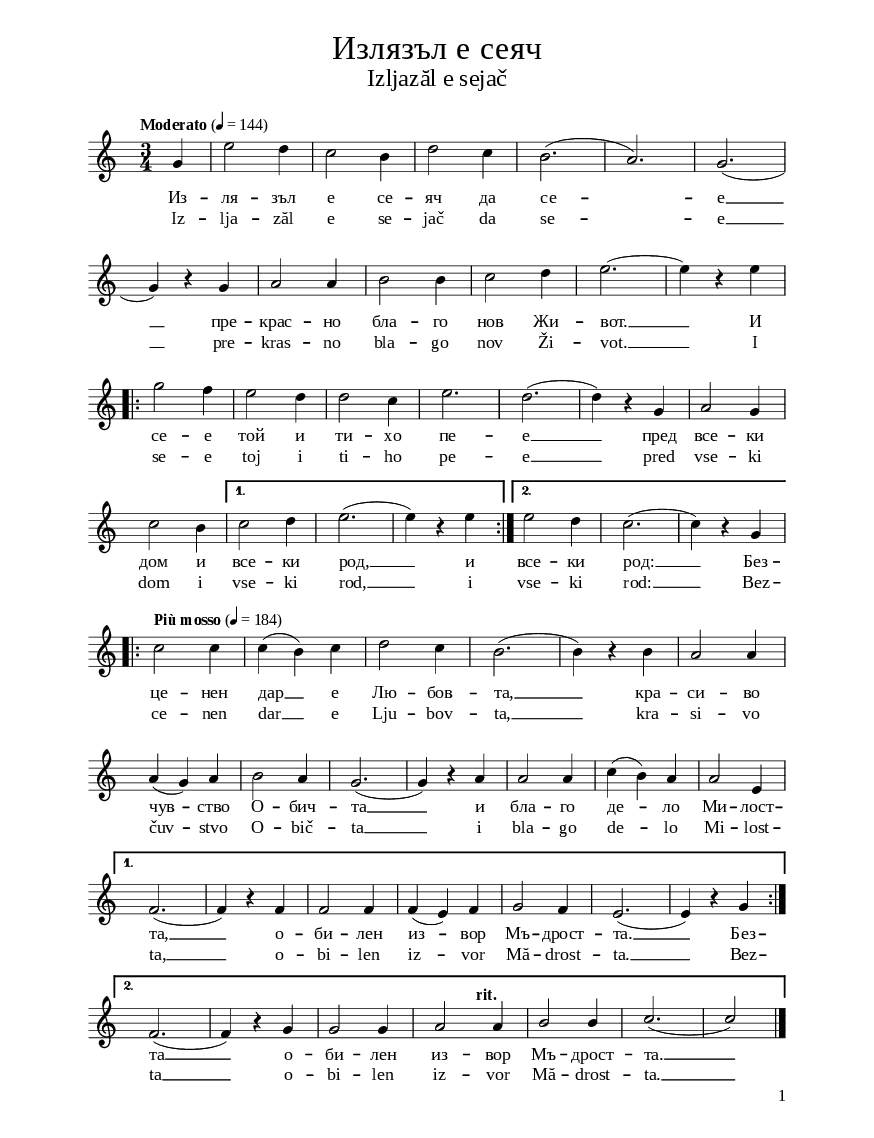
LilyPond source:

\version "2.24.1"

% include paper part and global functions
\include "include/globals.ily"

"rightBraces018" = \markup {
  \column {
    % repeat braces
    \translate #'(0 . -5.6 )
    \right-brace #18


    \translate #'(0 . -10 )
    \right-brace #45

    \translate #'(0 . -14.9 )
    \right-brace #18



  }
  \column {
    % repeat numbers
    \translate #'(0 . -6.2 )
    2

    \translate #'(0 . -12.2 )
    2

    \translate #'(0 . -18.9 )
    2


  }
}

\bookpart {
  \label #'ref018
  \tocItem \markup "Излязъл е сеяч – Izljazăl e sejač"
  \include "include/bookpart-paper.ily"
  \score {
    \include "include/score-layout.ily"

    \new Voice \absolute  {
      \clef treble
      \key c \major
      \time 3/4
      \tempoFunc "Moderato" 4 "144"

      \partial 4 g'4| e''2 d''4| c''2 b'4|d''2 c''4| b'2. (|a'2.) g'2. (| \break

      g'4 ) r4 g'4 | a'2 a'4 | b'2 b'4 | c''2 d''4 | e''2.~ e''4 r4 e'' | \break

      \repeat volta 2 {
        g''2 f''4 | e''2 d''4 | d''2 c''4 | e''2.| d''2. ( |d''4) r4 g'4| a'2 g'4| \break

        c''2 b'4 |
      }
      \alternative {
        {  c''2 d''4| e''2. (| e''4 ) r4  e''4| }
        { e''2 d''4 | c''2. (| c''4 )  r4 g'4  | \bar "||" \break }
      }

      \repeat volta 2 {
        \tempoFunc "Più mosso" 4 "184"
        \bar ".|:-|" c''2 c''4 | c''4 ( b'4 ) c''4 | d''2 c''4 | b'2. (| b'4 ) r4 b'4 | a'2 a'4 | \break
        a'4 ( g'4 ) a'4 | b'2 a'4 | g'2. ( | g'4 ) r4 a'4 | a'2 a'4 | c''4 ( b'4) a'4 | a'2 e'4 |  \break
      }
      \alternative {
        {  f'2. (|  f'4 )  r4 f'4 | f'2 f'4 | f'4 ( e'4 ) f'4 | g'2 f'4 |e'2. (| e'4 ) r4 g'4   \break }
        {
          f'2. (|  f'4 ) r4 g'4 | g'2 g'4 | a'2
          \override Score.RehearsalMark.outside-staff-priority = #599
          \mark\markup\normalsize\bold { "rit." } % places rit. below alternative bracket
          a'4 | \stemUp b'2 b'4 | c''2. ( | c''2 ) \bar "|." \pageBreak
        }
      }
    }

    \addlyrics {
      Из -- ля -- зъл е се -- яч да се -- е __
      пре -- крас -- но бла -- го нов Жи -- вот. __ И
      се -- е той и ти -- хо пе -- е __ пред все -- ки
      дом и все -- ки род, __  и все -- ки род: __ Без --
      це -- нен дар __ е Лю -- бов -- та, __ кра --  си -- во
      чув -- ство О -- бич -- та __  и бла -- го де -- ло Ми -- лост --
      та, __  о -- би -- лен из -- вор Мъ -- дрост -- та. __ Без --
      та  __  о -- би -- лен из -- вор Мъ -- дрост -- та. __ 
    }

     \addlyrics {
      Iz -- lja -- zăl e se -- jač da se -- e __
      pre -- kras -- no bla -- go nov Ži -- vot. __ I
      se -- e toj i ti -- ho pe -- e __  pred vse -- ki
      dom i vse -- ki rod,  __ i vse -- ki rod: __ Bez --
      ce -- nen dar __ e Lju -- bov -- ta, __ kra --  si -- vo
      čuv -- stvo O -- bič -- ta __  i bla -- go de -- lo Mi -- lost --
      ta,  __ o -- bi -- len iz -- vor Mă -- drost -- ta. __ Bez --
      ta __  o -- bi -- len iz -- vor Mă -- drost -- ta. __ 
    }


    \header {
      title = \titleFunc "Излязъл е сеяч" "Izljazăl e sejač"
    }

    \midi{}

  } % score


  \markup \fontsize #bgCoupletFontSize {
    \hspace #1
    \override #`(baseline-skip . ,bgCoupletBaselineSkip) % affects space between column lines
    \column {

      \line { 2. И който чуе, в миг потръпва }
      \line {   "   " от тоя благ и мил напев; }
      \line {   "   " и просиява, и възкръсва, }
      \line {   "   " и благославя тоз посев. }
      \line { " " }
      \line { "   " \italic {Припев: } }
      \line {  "   " Безценен дар е Любовта, }
      \line { "   " красиво чувство – Обичта }
      \line { "   " и благо дело – Милостта, }
      \line {  "   " обилен извор – Мъдростта.}

      \line { " " }
      \line { "   " \italic {Припев ...} }

      \line { " " }
      \line { 3. Любов вселената облива, }
      \line {   "   " от обич грее всяка твар; }
      \line {   "   " живот в живота се прелива, }
      \line {   "   " тук няма вече млад и стар. }
      \line { " " }
      \line { "   " \italic {Припев ...} }
    }
    \"rightBraces018"

    \hspace #3
    \override #`(baseline-skip . ,bgCoupletBaselineSkip)
    \column {

    \column {

      \line { 2. I kojto čue, v mig potrăpva }
      \line {   "   " ot toja blag i mil napev; }
      \line {   "   " i prosijava, i văzkrăsva, }
      \line {   "   " i blagoslavja toz posev. }
      \line { " " }
      \line { "   " \italic {Pripev: } }
      \line {  "   " Bezcenen dar e Ljubovta, }
      \line { "   " krasivo čuvstvo – Običta }
      \line { "   " i blago delo – Milostta, }
      \line {  "   " obilen izvor – Mădrostta.}

      \line { " " }
      \line { "   " \italic {Pripev ...} }

      \line { " " }
      \line { 3. Ljubov vselenata obliva, }
      \line {   "   " ot obič gree vsjaka tvar; }
      \line {   "   " život v života se preliva, }
      \line {   "   " tuk njama veče mlad i star. }
      \line { " " }
      \line { "   " \italic {Pripev ...} }
    }
    }
    \"rightBraces018"

  }

  \markup \empty-one

  % include foreign translation(s) of the song
  \version "2.24.0"

\markup \fill-line { \fontsize #deTitleFontSize "Der Sämann ist hinausgegangen" }
\markup \null
\markup \null
\markup \fontsize #deCoupletFontSize {
    \hspace #10
    \override #`(baseline-skip . ,deCoupletBaselineSkip)
    \column {
     
      \line { 1. Der Sämann ist hinausgegangen, }
      \line {   "   " um das wunderbare Gute zu säen: das neue Leben! }  
      \line {   "   " Und er sät und singt leise }
      \line {   "   " vor jedem Haus und jeder Familie: } 
      \line { " " }
      \line { "   " \italic { Refrain :}  }
      \line { " " }
      \line {  "  " Eine unschätzbare Gabe ist die Liebe (ljubovta), }
      \line {   "   "ein schönes Gefühl die Liebe (obitschta), }  
      \line {   "   " und ein gutes Werk die Barmherzigkeit, }
      \line {   "   " eine ergiebige Quelle die Weisheit. } 
      \line { " " }
      \line { 2. Und wer sie hört, }
      \line {   "   "erschauert vor dieser guten, liebevollen Melodie;  }  
      \line {   "   " und erstrahlt und aufersteht }
      \line {   "   " und segnet diese Saat. } 
      \line { " " }
      \line { "   " \italic { Refrain } ... }
      \line { " " }
      \line { 3. Die Liebe strömt in das Universum aus, }
      \line {   "   " aus Liebe strahlt jedes Wesen, }  
      \line {   "   " das Leben quillt in das Leben über; }
      \line {   "   " hier gibt es weder Jung noch Alt mehr. } 
      \line { " " }
      \line { "   " \italic { Refrain } ... }
      \line { " " }
      \line { 4. O, diese Strahlen kommen von Gott, }
      \line {   "   " sie erfüllen unsere Herzen }  
      \line {   "   " und flüstern uns süß zu, wie Er ruft: }
      \line {   "   " Kommt, meine Kinder!} 
      \line { " " }
      \line { "   " \italic { Refrain } ... }
    }
}


} % bookpart
